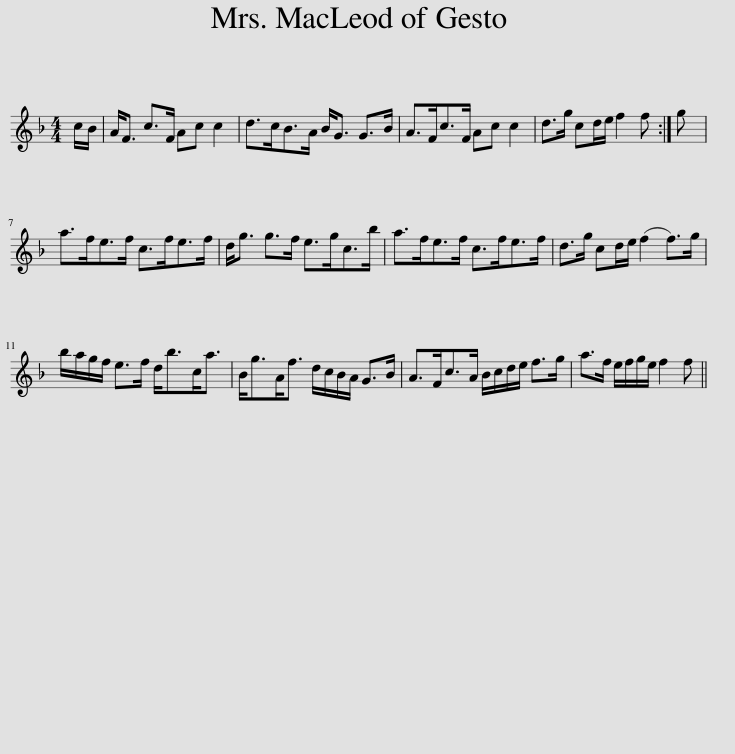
X:1
L:1/8
M:4/4
I:linebreak $
K:F
V:1 treble
V:1
 c/B/ | A<F c>F Ac c2 | d>cB>A B<G G>B | A>Fc>F Ac c2 | d>g cd/e/ f2 f :| %5
 g |$ a>fe>f c>fe>f | d<g g>f e>gc>b | a>fe>f c>fe>f | d>g cd/e/ (f2 f>)g |$ %10
 b/a/g/f/ e>f d<bc<a | B<gA<f d/c/B/A/ G>B | A>Fc>A B/c/d/e/ f>g | a>f e/f/g/e/ f2 f || %14
